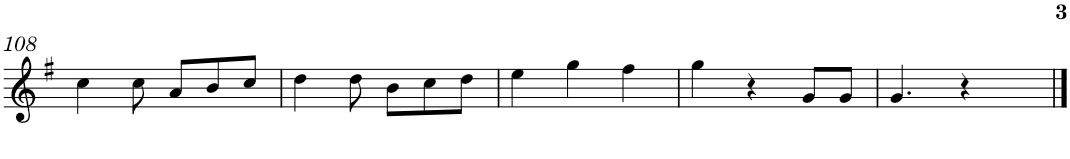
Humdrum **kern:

**kern
*part1
*staff1
*I"Gralla 1
!!LO:PB:g=z
*clefG2
*k[f#]
*M6/8
=108
4cc\
8cc\
8a/L
8b/
8cc/J
=109
4dd\
8dd\
8b\L
8cc\
8dd\J
=110
4ee\
4gg\
4ff#\
=111
4gg\
4r
8g/L
8g/J
=112
4.g/
4r
8ryy
==
*-
